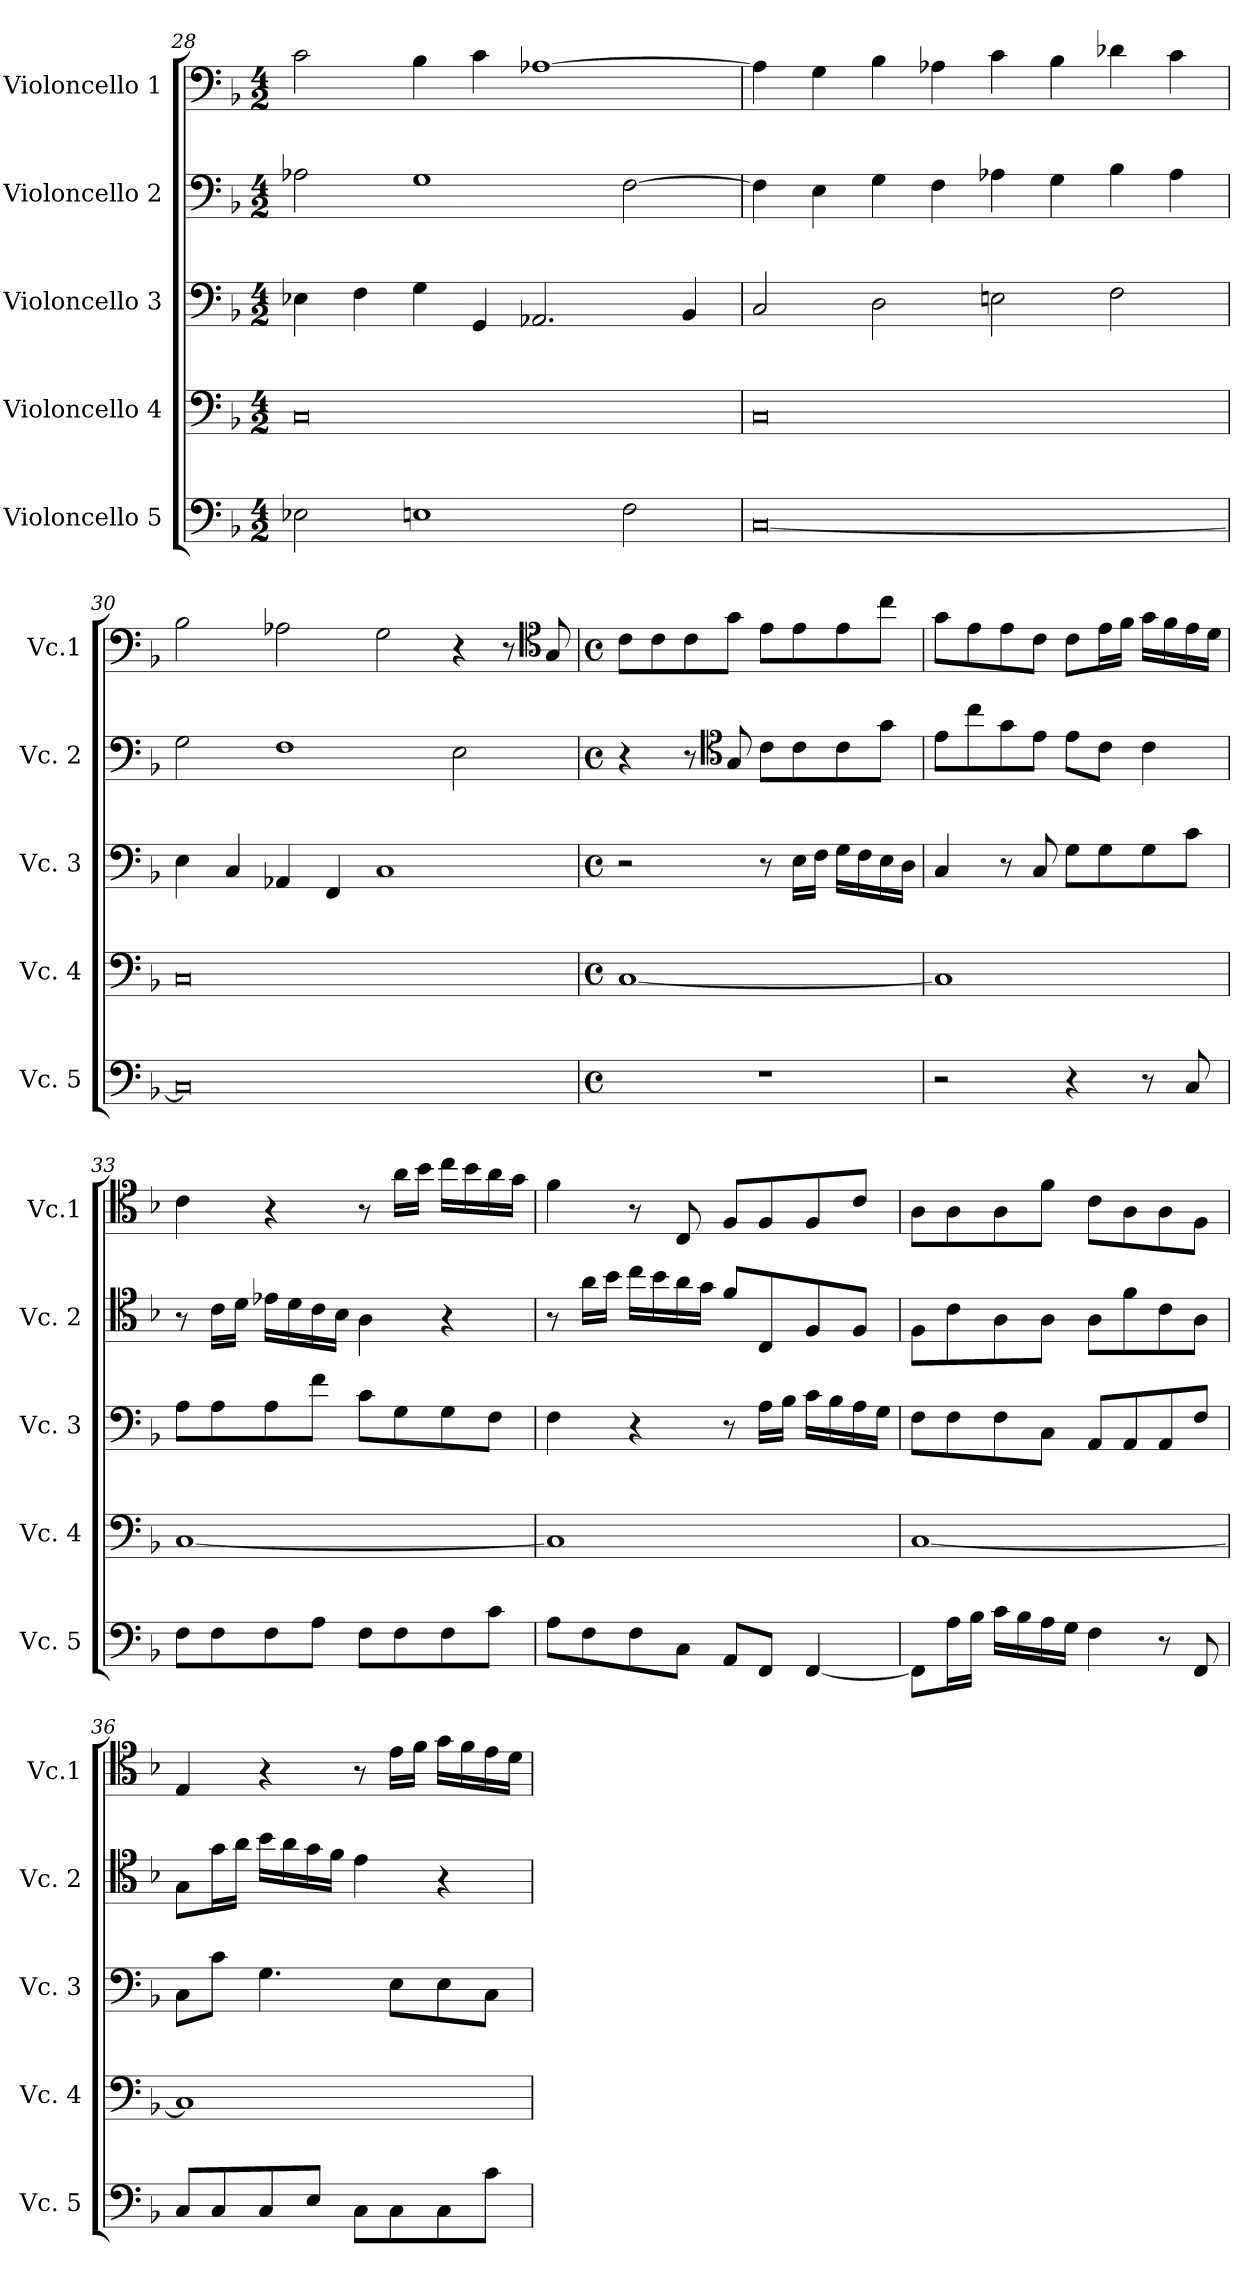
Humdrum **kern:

**kern	**kern	**kern	**kern	**kern
*part5	*part4	*part3	*part2	*part1
*staff5	*staff4	*staff3	*staff2	*staff1
*I"Violoncello 5	*I"Violoncello 4	*I"Violoncello 3	*I"Violoncello 2	*I"Violoncello 1
*I'Vc. 5	*I'Vc. 4	*I'Vc. 3	*I'Vc. 2	*I'Vc.1
*clefF4	*clefF4	*clefF4	*clefF4	*clefF4
*k[b-]	*k[b-]	*k[b-]	*k[b-]	*k[b-]
*F:	*F:	*F:	*F:	*F:
*M4/2	*M4/2	*M4/2	*M4/2	*M4/2
=28	=28	=28	=28	=28
2E-X\	0C	4E-X\	2A-X\	2c\
.	.	4F\	.	.
1En	.	4G\	1G	4B-\
.	.	4GG/	.	4c\
.	.	2.AA-X/	.	[1A-X
2F\	.	.	[2F\	.
.	.	4BB-/	.	.
!!LO:LB:g=z
=29	=29	=29	=29	=29
[0C	0C	2C/	4F\]	4A-\]
.	.	.	4E\	4G\
.	.	2D\	4G\	4B-\
.	.	.	4F\	4A-X\
.	.	2En\	4A-X\	4c\
.	.	.	4G\	4B-\
.	.	2F\	4B-\	4d-X\
.	.	.	4A-\	4c\
=30	=30	=30	=30	=30
0C]	0C	4E\	2G\	2B-\
.	.	4C/	.	.
.	.	4AA-X/	1F	2A-X\
.	.	4FF/	.	.
.	.	1C	.	2G\
.	.	.	2E\	4r
.	.	.	.	8r
*	*	*	*	*clefC4
.	.	.	.	8G/
=31	=31	=31	=31	=31
*M4/4	*M4/4	*M4/4	*M4/4	*M4/4
*met(c)	*met(c)	*met(c)	*met(c)	*met(c)
1r	[1C	2r	4r	8c\L
.	.	.	.	8c\
.	.	.	8r	8c\
*	*	*	*clefC4	*
.	.	.	8G/	8g\J
.	.	8r	8c\L	8e\L
.	.	16E\LL	8c\	8e\
.	.	16F\JJ	.	.
.	.	16G\LL	8c\	8e\
.	.	16F\	.	.
.	.	16E\	8g\J	8cc\J
.	.	16D\JJ	.	.
=32	=32	=32	=32	=32
2r	1C]	4C/	8e\L	8g\L
.	.	.	8cc\	8e\
.	.	8r	8g\	8e\
.	.	8C/	8e\J	8c\J
4r	.	8G\L	8e\L	8c\L
.	.	8G\	8c\J	16e\L
.	.	.	.	16f\JJ
8r	.	8G\	4c\	16g\LL
.	.	.	.	16f\
8C/	.	8c\J	.	16e\
.	.	.	.	16d\JJ
!!LO:PB:g=z
=33	=33	=33	=33	=33
8F\L	[1C	8A\L	8r	4c\
8F\	.	8A\	16c\LL	.
.	.	.	16d\JJ	.
8F\	.	8A\	16e-X\LL	4r
.	.	.	16d\	.
8A\J	.	8f\J	16c\	.
.	.	.	16B-\JJ	.
8F\L	.	8c\L	4A\	8r
8F\	.	8G\	.	16a\LL
.	.	.	.	16b-\JJ
8F\	.	8G\	4r	16cc\LL
.	.	.	.	16b-\
8c\J	.	8F\J	.	16a\
.	.	.	.	16g\JJ
=34	=34	=34	=34	=34
8A\L	1C]	4F\	8r	4f\
8F\	.	.	16a\LL	.
.	.	.	16b-\JJ	.
8F\	.	4r	16cc\LL	8r
.	.	.	16b-\	.
8C\J	.	.	16a\	8C/
.	.	.	16g\JJ	.
8AA/L	.	8r	8f/L	8F/L
8FF/J	.	16A\LL	8C/	8F/
.	.	16B-\JJ	.	.
[4FF/	.	16c\LL	8F/	8F/
.	.	16B-\	.	.
.	.	16A\	8F/J	8c/J
.	.	16G\JJ	.	.
=35	=35	=35	=35	=35
8FF\L]	[1C	8F\L	8F\L	8A\L
16A\L	.	8F\	8c\	8A\
16B-\JJ	.	.	.	.
16c\LL	.	8F\	8A\	8A\
16B-\	.	.	.	.
16A\	.	8C\J	8A\J	8f\J
16G\JJ	.	.	.	.
4F\	.	8AA/L	8A\L	8c\L
.	.	8AA/	8f\	8A\
8r	.	8AA/	8c\	8A\
8FF/	.	8F/J	8A\J	8F\J
=36	=36	=36	=36	=36
8C/L	1C]	8C\L	8G\L	4E/
8C/	.	8c\J	16g\L	.
.	.	.	16a\JJ	.
8C/	.	4.G\	16b-\LL	4r
.	.	.	16a\	.
8E/J	.	.	16g\	.
.	.	.	16f\JJ	.
8C\L	.	.	4e\	8r
8C\	.	8E\L	.	16e\LL
.	.	.	.	16f\JJ
8C\	.	8E\	4r	16g\LL
.	.	.	.	16f\
8c\J	.	8C\J	.	16e\
.	.	.	.	16d\JJ
=	=	=	=	=
*-	*-	*-	*-	*-
